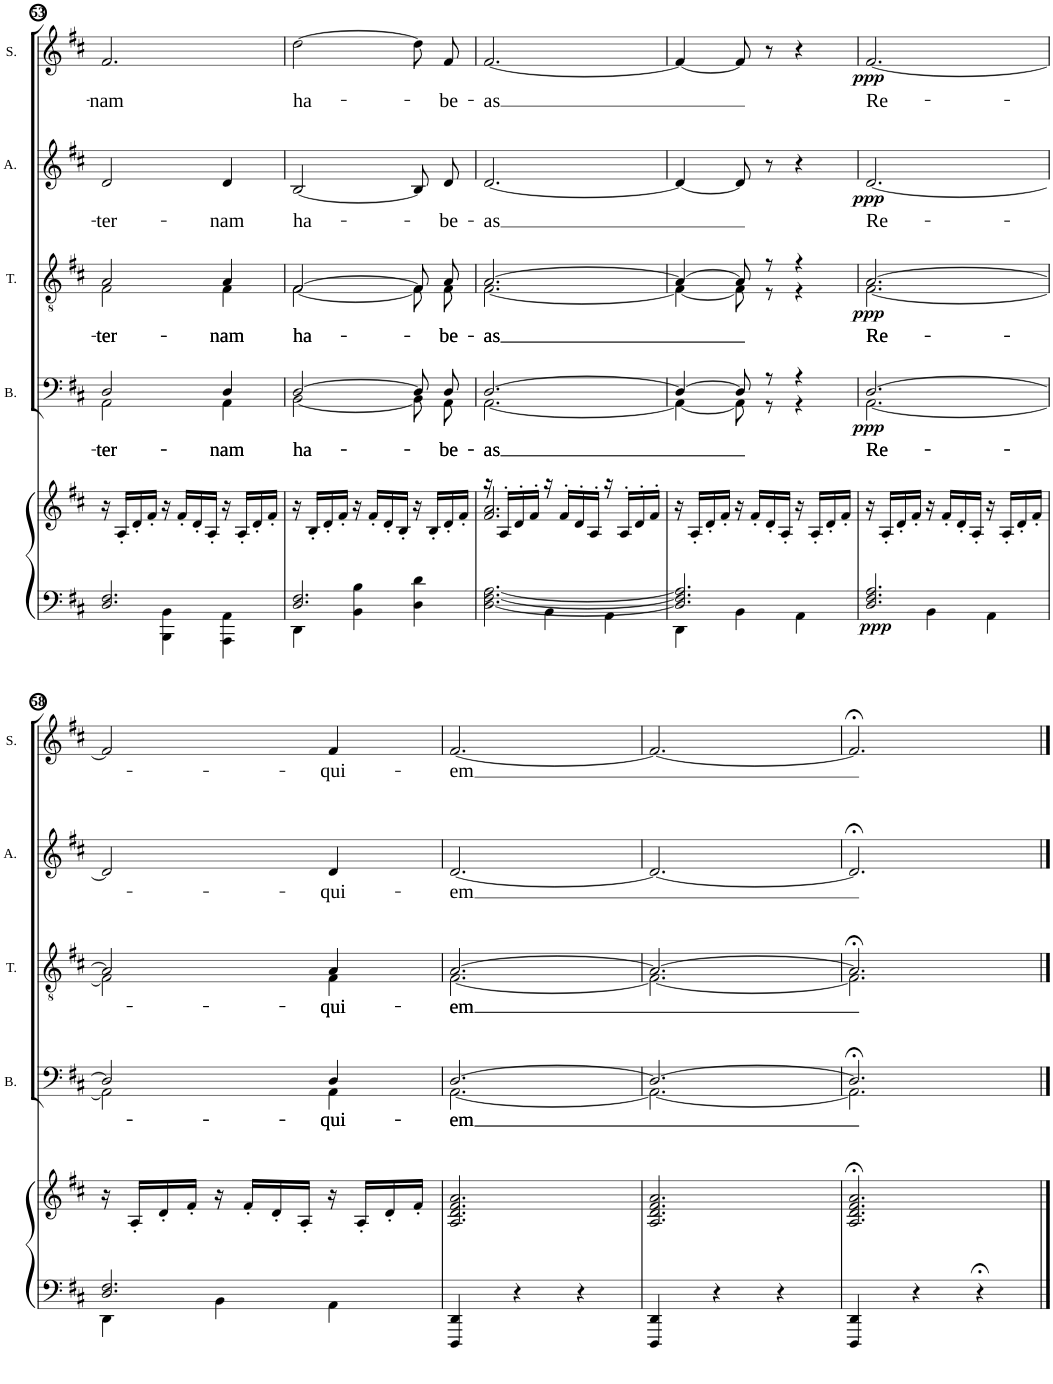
**kern	**kern	**dynam	**kern	**text	**dynam	**kern	**text	**dynam	**kern	**text	**dynam	**kern	**text	**dynam
*part5	*part5	*part5	*part4	*part4	*part4	*part3	*part3	*part3	*part2	*part2	*part2	*part1	*part1	*part1
*staff6	*staff5	*staff5/6	*staff4	*staff4	*staff4	*staff3	*staff3	*staff3	*staff2	*staff2	*staff2	*staff1	*staff1	*staff1
*I"Piano	*	*	*I"Basse	*	*	*I"Ténor	*	*	*I"Alto	*	*	*I"Soprano	*	*
*I'Pno	*	*	*I'B.	*	*	*I'T.	*	*	*I'A.	*	*	*I'S.	*	*
!!LO:PB:g=z
*clefF4	*clefG2	*	*clefF4	*	*	*clefGv2	*	*	*clefG2	*	*	*clefG2	*	*
*k[f#c#]	*k[f#c#]	*	*k[f#c#]	*	*	*k[f#c#]	*	*	*k[f#c#]	*	*	*k[f#c#]	*	*
*M3/4	*M3/4	*	*M3/4	*	*	*M3/4	*	*	*M3/4	*	*	*M3/4	*	*
=53	=53	=53	=53	=53	=53	=53	=53	=53	=53	=53	=53	=53	=53	=53
*^	*	*	*	*	*	*	*	*	*	*	*	*	*	*
!	!	!	!	!	!LO:LY:b	!	!	!	!	!	!	!	!	!	!
*	*	*	*	*^	*	*	*	*	*	*	*	*	*	*	*
!	!	!	!	!	!	!LO:LY:b	!	!	!LO:LY:b	!	!	!	!	!	!	!
*	*	*	*	*	*	*	*	*^	*	*	*	*	*	*	*	*
!	!	!	!	!	!	!	!	!	!	!LO:LY:b	!	!	!LO:LY:b	!	!	!LO:LY:b	!
2.D/ 2.F#/	4ryy	16r	.	2D/	2AA\	-ter-	.	2A/	2F#\	-ter-	.	2d/	-ter-	.	2.f#/	-nam	.
.	.	16A'/LL	.	.	.	.	.	.	.	.	.	.	.	.	.	.	.
.	.	16d'/	.	.	.	.	.	.	.	.	.	.	.	.	.	.	.
.	.	16f#'/JJ	.	.	.	.	.	.	.	.	.	.	.	.	.	.	.
.	4BBB\ 4BB\	16r	.	.	.	.	.	.	.	.	.	.	.	.	.	.	.
.	.	16f#'/LL	.	.	.	.	.	.	.	.	.	.	.	.	.	.	.
.	.	16d'/	.	.	.	.	.	.	.	.	.	.	.	.	.	.	.
.	.	16A'/JJ	.	.	.	.	.	.	.	.	.	.	.	.	.	.	.
!	!	!	!	!	!	!LO:LY:b	!	!	!	!	!	!	!	!	!	!	!
!	!	!	!	!	!	!LO:LY:b	!	!	!	!LO:LY:b	!	!	!	!	!	!	!
!	!	!	!	!	!	!	!	!	!	!LO:LY:b	!	!	!LO:LY:b	!	!	!	!
.	4AAA\ 4AA\	16r	.	4D/	4AA\	-nam	.	4A/	4F#\	-nam	.	4d/	-nam	.	.	.	.
.	.	16A'/LL	.	.	.	.	.	.	.	.	.	.	.	.	.	.	.
.	.	16d'/	.	.	.	.	.	.	.	.	.	.	.	.	.	.	.
.	.	16f#'/JJ	.	.	.	.	.	.	.	.	.	.	.	.	.	.	.
=54	=54	=54	=54	=54	=54	=54	=54	=54	=54	=54	=54	=54	=54	=54	=54	=54	=54
!	!	!	!	!	!	!LO:LY:b	!	!	!	!	!	!	!	!	!	!	!
!	!	!	!	!	!	!LO:LY:b	!	!	!	!LO:LY:b	!	!	!	!	!	!	!
!	!	!	!	!	!	!	!	!	!	!LO:LY:b	!	!	!LO:LY:b	!	!	!LO:LY:b	!
2.D/ 2.F#/	4DD\	16r	.	[2D/	[2BB\	ha-	.	[2F#/	[2F#\	ha-	.	[2B/	ha-	.	[2dd\	ha-	.
.	.	16B'/LL	.	.	.	.	.	.	.	.	.	.	.	.	.	.	.
.	.	16d'/	.	.	.	.	.	.	.	.	.	.	.	.	.	.	.
.	.	16f#'/JJ	.	.	.	.	.	.	.	.	.	.	.	.	.	.	.
.	4BB\ 4B\	16r	.	.	.	.	.	.	.	.	.	.	.	.	.	.	.
.	.	16f#'/LL	.	.	.	.	.	.	.	.	.	.	.	.	.	.	.
.	.	16d'/	.	.	.	.	.	.	.	.	.	.	.	.	.	.	.
.	.	16B'/JJ	.	.	.	.	.	.	.	.	.	.	.	.	.	.	.
.	4D\ 4d\	16r	.	8D/L]	8BB\L]	.	.	8F#/L]	8F#\L]	.	.	8B/L]	.	.	8dd/L]	.	.
.	.	16B'/LL	.	.	.	.	.	.	.	.	.	.	.	.	.	.	.
!	!	!	!	!	!	!LO:LY:b	!	!	!	!	!	!	!	!	!	!	!
!	!	!	!	!	!	!LO:LY:b	!	!	!	!LO:LY:b	!	!	!	!	!	!	!
!	!	!	!	!	!	!	!	!	!	!LO:LY:b	!	!	!LO:LY:b	!	!	!LO:LY:b	!
.	.	16d'/	.	8D/J	8AA\J	-be-	.	8A/J	8F#\J	-be-	.	8d/J	-be-	.	8f#/J	-be-	.
.	.	16f#'/JJ	.	.	.	.	.	.	.	.	.	.	.	.	.	.	.
=55	=55	=55	=55	=55	=55	=55	=55	=55	=55	=55	=55	=55	=55	=55	=55	=55	=55
*	*	*^	*	*	*	*	*	*	*	*	*	*	*	*	*	*	*
!	!	!	!	!	!	!	!LO:LY:b	!	!	!	!	!	!	!	!	!	!	!
!	!	!	!	!	!	!	!LO:LY:b	!	!	!	!LO:LY:b	!	!	!	!	!	!	!
!	!	!	!	!	!	!	!	!	!	!	!LO:LY:b	!	!	!LO:LY:b	!	!	!LO:LY:b	!
[2.D\ [2.F#\ [2.A\	4ryy	16r	2.f#/ 2.a/	.	[2.D/	[2.AA\	-as	.	[2.A/	[2.F#\	-as	.	[2.d/	-as	.	[2.f#/	-as	.
.	.	16A'/LL	.	.	.	.	.	.	.	.	.	.	.	.	.	.	.	.
.	.	16d'/	.	.	.	.	.	.	.	.	.	.	.	.	.	.	.	.
.	.	16f#'/JJ	.	.	.	.	.	.	.	.	.	.	.	.	.	.	.	.
.	4BB\	16r	.	.	.	.	.	.	.	.	.	.	.	.	.	.	.	.
.	.	16f#'/LL	.	.	.	.	.	.	.	.	.	.	.	.	.	.	.	.
.	.	16d'/	.	.	.	.	.	.	.	.	.	.	.	.	.	.	.	.
.	.	16A'/JJ	.	.	.	.	.	.	.	.	.	.	.	.	.	.	.	.
.	4AA\	16r	.	.	.	.	.	.	.	.	.	.	.	.	.	.	.	.
.	.	16A'/LL	.	.	.	.	.	.	.	.	.	.	.	.	.	.	.	.
.	.	16d'/	.	.	.	.	.	.	.	.	.	.	.	.	.	.	.	.
.	.	16f#'/JJ	.	.	.	.	.	.	.	.	.	.	.	.	.	.	.	.
*	*	*v	*v	*	*	*	*	*	*	*	*	*	*	*	*	*	*	*
=56	=56	=56	=56	=56	=56	=56	=56	=56	=56	=56	=56	=56	=56	=56	=56	=56	=56
2.D/] 2.F#/] 2.A/]	4DD\	16r	.	4D/_	4AA\_	.	.	4A/_	4F#\_	.	.	4d/_	.	.	4f#/_	.	.
.	.	16A'/LL	.	.	.	.	.	.	.	.	.	.	.	.	.	.	.
.	.	16d'/	.	.	.	.	.	.	.	.	.	.	.	.	.	.	.
.	.	16f#'/JJ	.	.	.	.	.	.	.	.	.	.	.	.	.	.	.
.	4BB\	16r	.	8D/]	8AA\]	.	.	8A/]	8F#\]	.	.	8d/]	.	.	8f#/]	.	.
.	.	16f#'/LL	.	.	.	.	.	.	.	.	.	.	.	.	.	.	.
.	.	16d'/	.	8r	8r	.	.	8r	8r	.	.	8r	.	.	8r	.	.
.	.	16A'/JJ	.	.	.	.	.	.	.	.	.	.	.	.	.	.	.
.	4AA\	16r	.	4r	4r	.	.	4r	4r	.	.	4r	.	.	4r	.	.
.	.	16A'/LL	.	.	.	.	.	.	.	.	.	.	.	.	.	.	.
.	.	16d'/	.	.	.	.	.	.	.	.	.	.	.	.	.	.	.
.	.	16f#'/JJ	.	.	.	.	.	.	.	.	.	.	.	.	.	.	.
=57	=57	=57	=57	=57	=57	=57	=57	=57	=57	=57	=57	=57	=57	=57	=57	=57	=57
!	!	!	!	!	!	!LO:LY:b	!	!	!	!	!	!	!	!	!	!	!
!	!	!	!	!	!	!LO:LY:b	!	!	!	!LO:LY:b	!	!	!	!	!	!	!
!	!	!	!LO:DY:b=2	!	!	!	!LO:DY:b	!	!	!LO:LY:b	!LO:DY:b	!	!LO:LY:b	!LO:DY:b	!	!LO:LY:b	!LO:DY:b
2.D/ 2.F#/ 2.A/	4ryy	16r	ppp	[2.D/	[2.AA\	Re-	ppp	[2.A/	[2.F#\	Re-	ppp	[2.d/	Re-	ppp	[2.f#/	Re-	ppp
.	.	16A'/LL	.	.	.	.	.	.	.	.	.	.	.	.	.	.	.
.	.	16d'/	.	.	.	.	.	.	.	.	.	.	.	.	.	.	.
.	.	16f#'/JJ	.	.	.	.	.	.	.	.	.	.	.	.	.	.	.
.	4BB\	16r	.	.	.	.	.	.	.	.	.	.	.	.	.	.	.
.	.	16f#'/LL	.	.	.	.	.	.	.	.	.	.	.	.	.	.	.
.	.	16d'/	.	.	.	.	.	.	.	.	.	.	.	.	.	.	.
.	.	16A'/JJ	.	.	.	.	.	.	.	.	.	.	.	.	.	.	.
.	4AA\	16r	.	.	.	.	.	.	.	.	.	.	.	.	.	.	.
.	.	16A'/LL	.	.	.	.	.	.	.	.	.	.	.	.	.	.	.
.	.	16d'/	.	.	.	.	.	.	.	.	.	.	.	.	.	.	.
.	.	16f#'/JJ	.	.	.	.	.	.	.	.	.	.	.	.	.	.	.
!!LO:LB:g=z
=58	=58	=58	=58	=58	=58	=58	=58	=58	=58	=58	=58	=58	=58	=58	=58	=58	=58
2.D/ 2.F#/	4DD\	16r	.	2D/]	2AA\]	.	.	2A/]	2F#\]	.	.	2d/]	.	.	2f#/]	.	.
.	.	16A'/LL	.	.	.	.	.	.	.	.	.	.	.	.	.	.	.
.	.	16d'/	.	.	.	.	.	.	.	.	.	.	.	.	.	.	.
.	.	16f#'/JJ	.	.	.	.	.	.	.	.	.	.	.	.	.	.	.
.	4BB\	16r	.	.	.	.	.	.	.	.	.	.	.	.	.	.	.
.	.	16f#'/LL	.	.	.	.	.	.	.	.	.	.	.	.	.	.	.
.	.	16d'/	.	.	.	.	.	.	.	.	.	.	.	.	.	.	.
.	.	16A'/JJ	.	.	.	.	.	.	.	.	.	.	.	.	.	.	.
!	!	!	!	!	!	!LO:LY:b	!	!	!	!	!	!	!	!	!	!	!
!	!	!	!	!	!	!LO:LY:b	!	!	!	!LO:LY:b	!	!	!	!	!	!	!
!	!	!	!	!	!	!	!	!	!	!LO:LY:b	!	!	!LO:LY:b	!	!	!LO:LY:b	!
.	4AA\	16r	.	4D/	4AA\	-qui-	.	4A/	4F#\	-qui-	.	4d/	-qui-	.	4f#/	-qui-	.
.	.	16A'/LL	.	.	.	.	.	.	.	.	.	.	.	.	.	.	.
.	.	16d'/	.	.	.	.	.	.	.	.	.	.	.	.	.	.	.
.	.	16f#'/JJ	.	.	.	.	.	.	.	.	.	.	.	.	.	.	.
*v	*v	*	*	*	*	*	*	*	*	*	*	*	*	*	*	*	*
=59	=59	=59	=59	=59	=59	=59	=59	=59	=59	=59	=59	=59	=59	=59	=59	=59
!	!	!	!	!	!LO:LY:b	!	!	!	!	!	!	!	!	!	!	!
!	!	!	!	!	!LO:LY:b	!	!	!	!LO:LY:b	!	!	!	!	!	!	!
!	!	!	!	!	!	!	!	!	!LO:LY:b	!	!	!LO:LY:b	!	!	!LO:LY:b	!
4DDD/ 4DD/	2.A/ 2.d/ 2.f#/ 2.a/	.	[2.D/	[2.AA\	-em	.	[2.A/	[2.F#\	-em	.	[2.d/	-em	.	[2.f#/	-em	.
4r	.	.	.	.	.	.	.	.	.	.	.	.	.	.	.	.
4r	.	.	.	.	.	.	.	.	.	.	.	.	.	.	.	.
=60	=60	=60	=60	=60	=60	=60	=60	=60	=60	=60	=60	=60	=60	=60	=60	=60
4DDD/ 4DD/	2.A/ 2.d/ 2.f#/ 2.a/	.	2.D/_	2.AA\_	.	.	2.A/_	2.F#\_	.	.	2.d/_	.	.	2.f#/_	.	.
4r	.	.	.	.	.	.	.	.	.	.	.	.	.	.	.	.
4r	.	.	.	.	.	.	.	.	.	.	.	.	.	.	.	.
=61	=61	=61	=61	=61	=61	=61	=61	=61	=61	=61	=61	=61	=61	=61	=61	=61
4DDD/ 4DD/	2.A/;< 2.d/;< 2.f#/;< 2.a/;<	.	2.D;</]	2.AA\]	.	.	2.A;</]	2.F#\]	.	.	2.d;</]	.	.	2.f#;</]	.	.
4r	.	.	.	.	.	.	.	.	.	.	.	.	.	.	.	.
4r;<	.	.	.	.	.	.	.	.	.	.	.	.	.	.	.	.
*	*	*	*v	*v	*	*	*	*	*	*	*	*	*	*	*	*
*	*	*	*	*	*	*v	*v	*	*	*	*	*	*	*	*
==	==	==	==	==	==	==	==	==	==	==	==	==	==	==
*-	*-	*-	*-	*-	*-	*-	*-	*-	*-	*-	*-	*-	*-	*-
